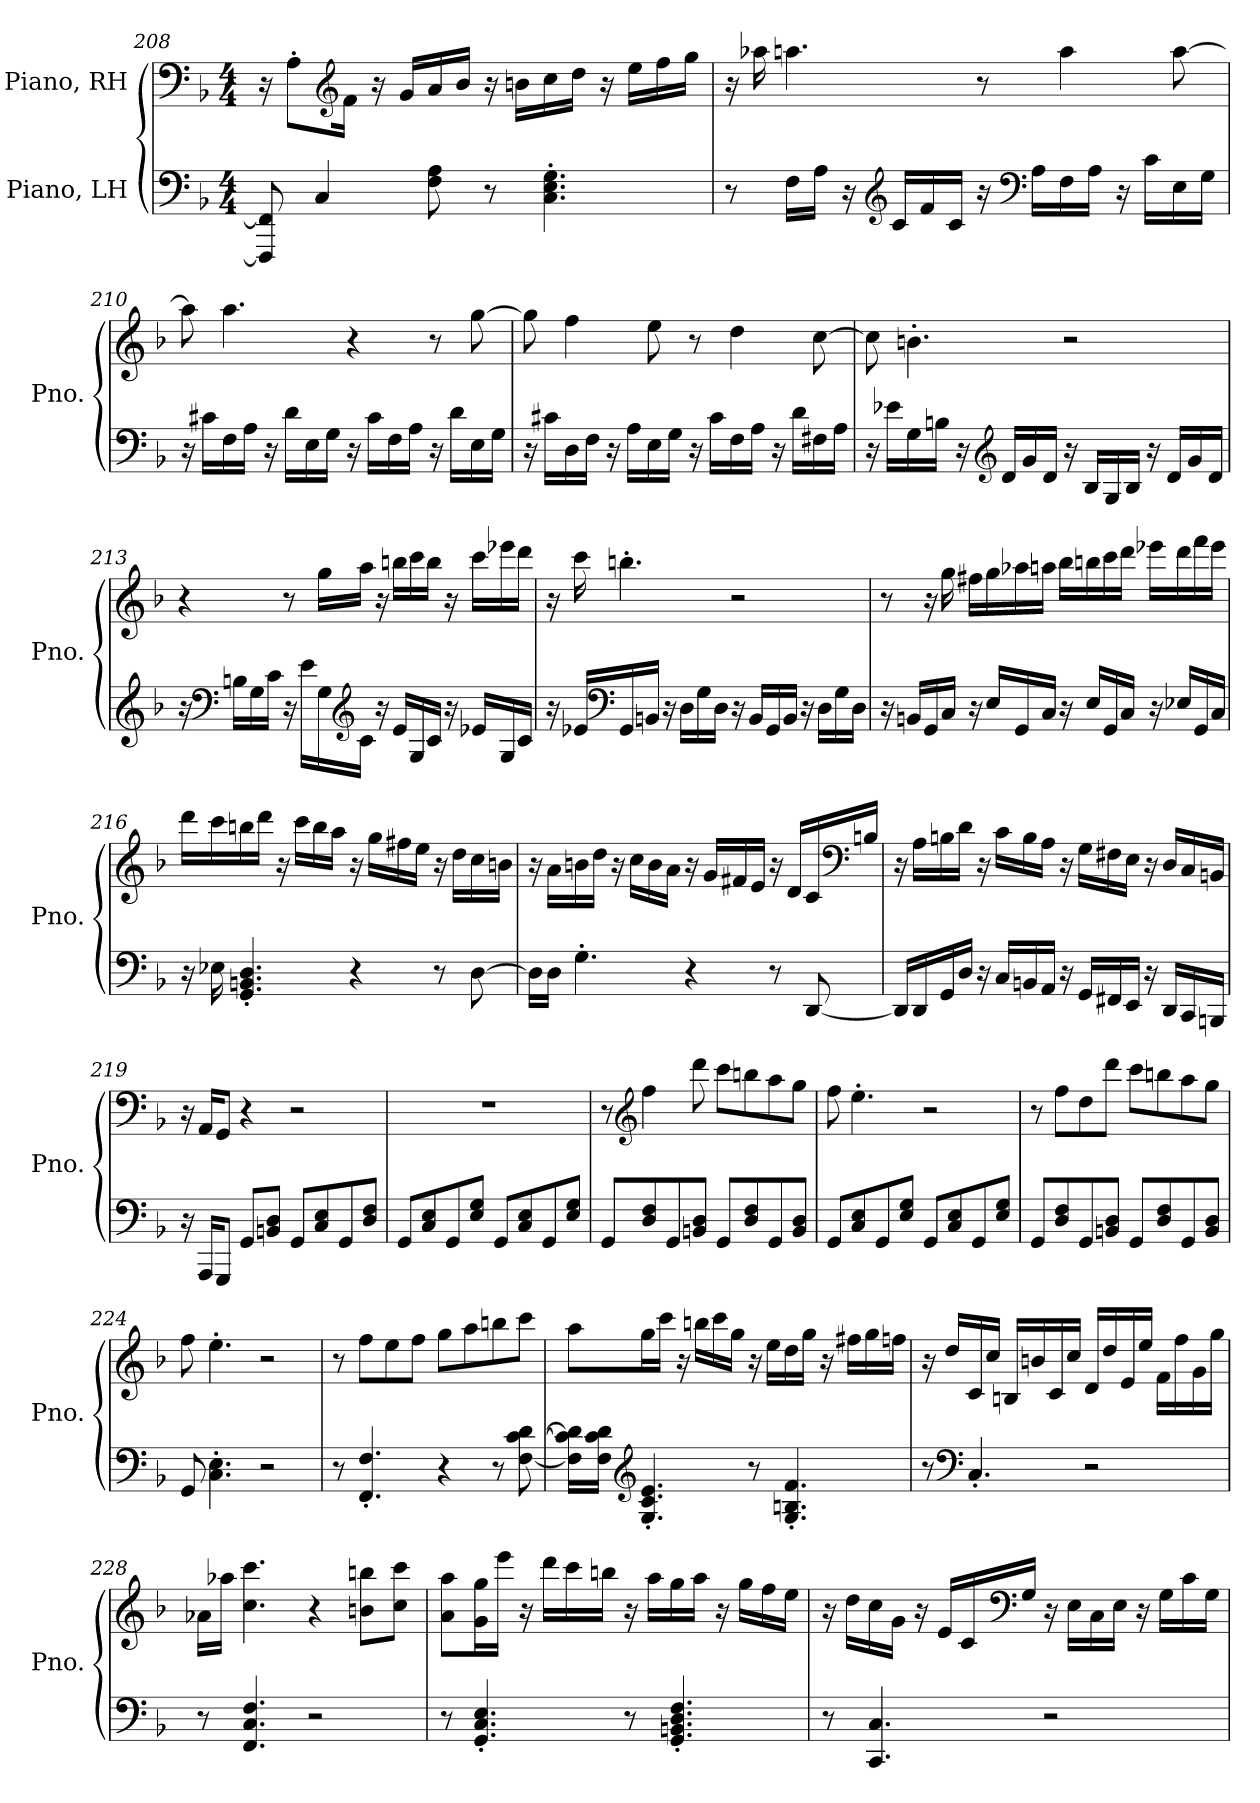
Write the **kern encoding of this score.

**kern	**kern
*part2	*part1
*staff2	*staff1
*I"Piano, LH	*I"Piano, RH
*I'Pno.	*I'Pno.
!!LO:LB:g=z
*clefF4	*clefF4
*k[b-]	*k[b-]
*M4/4	*M4/4
=208	=208
8FFF/] 8FF/]	16r
.	8A'\L
4C/	.
*	*clefG2
.	16f\Jk
.	16r
.	16g/LL
8F\ 8A\	16a/
.	16b-/JJ
8r	16r
.	16bn\LL
4.C\' 4.E\' 4.G\'	16cc\
.	16dd\JJ
.	16r
.	16ee\LL
.	16ff\
.	16gg\JJ
=209	=209
8r	16r
.	16aa-X\
16F\LL	4.aan\
16A\JJ	.
16r	.
*clefG2	*
16c/LL	.
16f/	.
16c/JJ	.
16r	8r
*clefF4	*
16A\LL	.
16F\	4aa\
16A\JJ	.
16r	.
16c\LL	.
16E\	[8aa\
16G\JJ	.
!!LO:LB:g=z
=210	=210
16r	8aa\]
16c#X\LL	.
16F\	4.aa\
16A\JJ	.
16r	.
16d\LL	.
16E\	.
16G\JJ	.
16r	4r
16c#\LL	.
16F\	.
16A\JJ	.
16r	8r
16d\LL	.
16E\	[8gg\
16G\JJ	.
=211	=211
16r	8gg\]
16c#X\LL	.
16D\	4ff\
16F\JJ	.
16r	.
16A\LL	.
16E\	8ee\
16G\JJ	.
16r	8r
16c#\LL	.
16F\	4dd\
16A\JJ	.
16r	.
16d\LL	.
16F#X\	[8cc\
16A\JJ	.
!!LO:PB:g=z
=212	=212
16r	8cc\]
16e-X\LL	.
16G\	4.bn'\
16Bn\JJ	.
16r	.
*clefG2	*
16d/LL	.
16g/	.
16d/JJ	.
16r	2r
16B/LL	.
16G/	.
16B/JJ	.
16r	.
16d/LL	.
16g/	.
16d/JJ	.
=213	=213
16r	4r
*clefF4	*
16Bn\LL	.
16G\	.
16c\JJ	.
16r	8r
16e\LL	.
16G\	16gg\LL
*clefG2	*
16c\JJ	16aa\JJ
16r	16r
16e/LL	16bbn\LL
16G/	16ccc\
16c/JJ	16bb\JJ
16r	16r
16e-X/LL	16ccc\LL
16G/	16eee-X\
16c/JJ	16ddd\JJ
!!LO:LB:g=z
=214	=214
16r	16r
16e-X/LL	16ccc\
*clefF4	*
16GG/	4.bbn'\
16BBn/JJ	.
16r	.
16D\LL	.
16G\	.
16D\JJ	.
16r	2r
16BB/LL	.
16GG/	.
16BB/JJ	.
16r	.
16D\LL	.
16G\	.
16D\JJ	.
=215	=215
16r	8r
16BBn/LL	.
16GG/	16r
16C/JJ	16gg\
16r	16ff#X\LL
16E/LL	16gg\
16GG/	16aa-X\
16C/JJ	16aan\JJ
16r	16bb-\LL
16E/LL	16bbn\
16GG/	16ccc\
16C/JJ	16ddd\JJ
16r	16eee-X\LL
16E-X/LL	16ddd\
16GG/	16fff\
16C/JJ	16eee-\JJ
!!LO:LB:g=z
=216	=216
16r	16ddd\LL
16E-X\	16ccc\
4.GG/' 4.BBn/' 4.D/'	16bbn\
.	16ddd\JJ
.	16r
.	16ccc\LL
.	16bb\
.	16aa\JJ
4r	16r
.	16gg\LL
.	16ff#X\
.	16ee\JJ
8r	16r
.	16dd\LL
[8D\	16cc\
.	16bn\JJ
=217	=217
16D\LL]	16r
16D\JJ	16a\LL
4.G'\	16bn\
.	16dd\JJ
.	16r
.	16cc\LL
.	16b\
.	16a\JJ
4r	16r
.	16g/LL
.	16f#X/
.	16e/JJ
8r	16r
.	16d/LL
[8DD/	16c/
*	*clefF4
.	16Bn/JJ
!!LO:LB:g=z
=218	=218
16DD/LL]	16r
16DD/	16A\LL
16GG/	16Bn\
16D/JJ	16d\JJ
16r	16r
16C/LL	16c\LL
16BBn/	16B\
16AA/JJ	16A\JJ
16r	16r
16GG/LL	16G\LL
16FF#X/	16F#X\
16EE/JJ	16E\JJ
16r	16r
16DD/LL	16D/LL
16CC/	16C/
16BBBn/JJ	16BBn/JJ
=219	=219
16r	16r
16AAA/KL	16AA/KL
8GGG/J	8GG/J
8GG/L	4r
8BBn/ 8D/J	.
8GG/L	2r
8C/ 8E/	.
8GG/	.
8D/ 8F/J	.
=220	=220
8GG/L	1r
8C/ 8E/	.
8GG/	.
8E/ 8G/J	.
8GG/L	.
8C/ 8E/	.
8GG/	.
8E/ 8G/J	.
!!LO:LB:g=z
=221	=221
8GG/L	8r
*	*clefG2
8D/ 8F/	4ff\
8GG/	.
8BBn/ 8D/J	8ddd\
8GG/L	8ccc\L
8D/ 8F/	8bbn\
8GG/	8aa\
8BB/ 8D/J	8gg\J
=222	=222
8GG/L	8ff\
8C/ 8E/	4.ee'\
8GG/	.
8E/ 8G/J	.
8GG/L	2r
8C/ 8E/	.
8GG/	.
8E/ 8G/J	.
=223	=223
8GG/L	8r
8D/ 8F/	8ff\L
8GG/	8dd\
8BBn/ 8D/J	8ddd\J
8GG/L	8ccc\L
8D/ 8F/	8bbn\
8GG/	8aa\
8BB/ 8D/J	8gg\J
=224	=224
8GG/	8ff\
4.C\' 4.E\'	4.ee'\
2r	2r
!!LO:LB:g=z
=225	=225
8r	8r
4.FF/' 4.F/'	8ff\L
.	8ee\
.	8ff\J
4r	8gg\L
.	8aa\
8r	8bbn\
[8F\ [8c\ [8d\	8ccc\J
=226	=226
16F\] 16c\] 16d\]LL	8aa\L
16F\ 16c\ 16d\JJ	.
*clefG2	*
4.G/' 4.c/' 4.e/'	16gg\L
.	16ccc\JJ
.	16r
.	16bbn\LL
.	16ccc\
.	16gg\JJ
8r	16r
.	16ee\LL
4.G/' 4.Bn/' 4.f/'	16dd\
.	16gg\JJ
.	16r
.	16ff#X\LL
.	16gg\
.	16ffn\JJ
!!LO:PB:g=z
=227	=227
8r	16r
.	16dd/LL
*clefF4	*
4.C'/	16c/
.	16cc/JJ
.	16Bn/LL
.	16bn/
.	16c/
.	16cc/JJ
2r	16d/LL
.	16dd/
.	16e/
.	16ee/JJ
.	16f\LL
.	16ff\
.	16g\
.	16gg\JJ
=228	=228
8r	16a-X\LL
.	16aa-X\JJ
4.FF/ 4.C/ 4.F/	4.cc\ 4.ccc\
2r	4r
.	8bn\ 8bbn\L
.	8cc\ 8ccc\J
=229	=229
8r	8a\ 8aa\L
4.GG/' 4.C/' 4.E/'	16g\ 16gg\L
.	16eee\JJ
.	16r
.	16ddd\LL
.	16ccc\
.	16bbn\JJ
8r	16r
.	16aa\LL
4.GG/' 4.BBn/' 4.D/' 4.F/'	16gg\
.	16aa\JJ
.	16r
.	16gg\LL
.	16ff\
.	16ee\JJ
!!LO:LB:g=z
=230	=230
8r	16r
.	16dd\LL
4.CC/ 4.C/	16cc\
.	16g\JJ
.	16r
.	16e/LL
.	16c/
*	*clefF4
.	16G/JJ
2r	16r
.	16E\LL
.	16C\
.	16E\JJ
.	16r
.	16G\LL
.	16c\
.	16G\JJ
=	=
*-	*-
